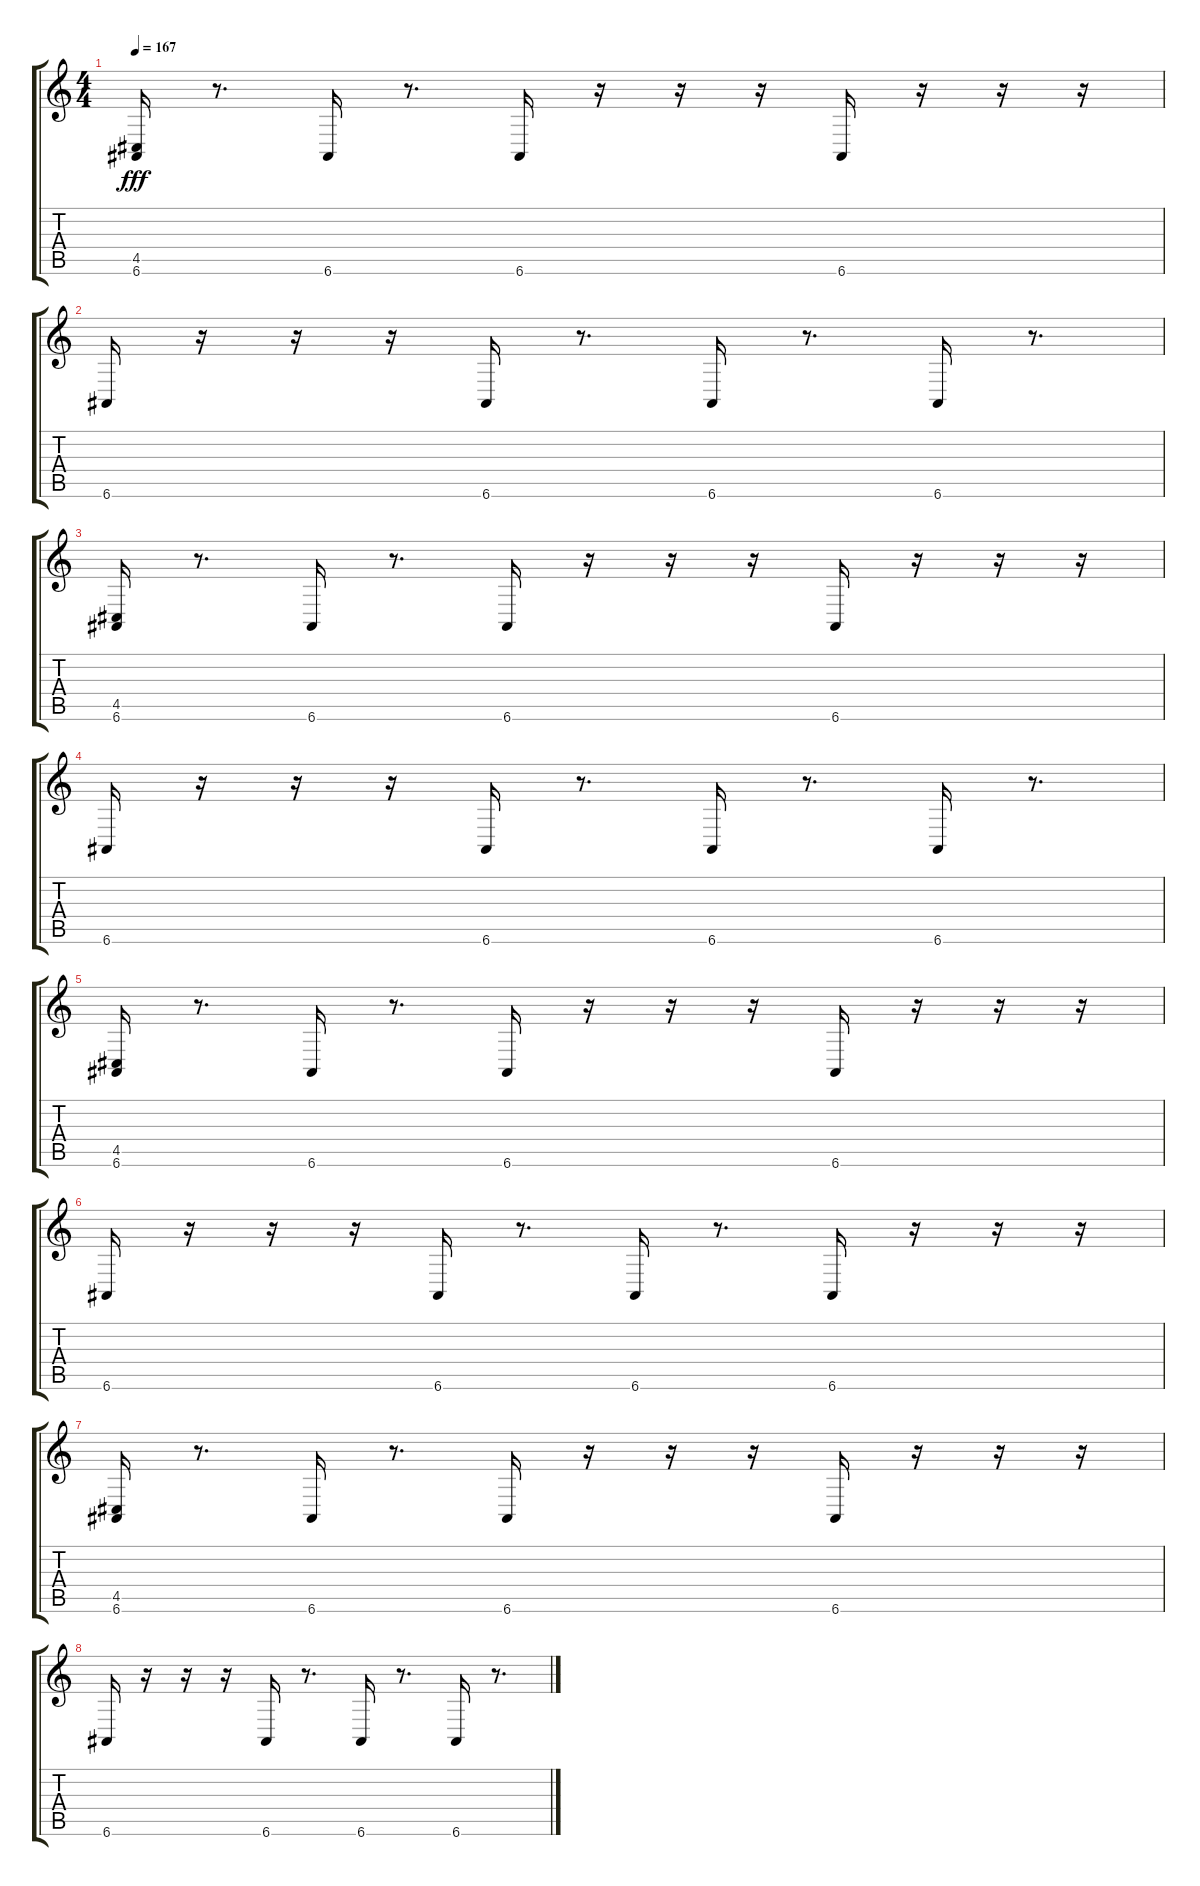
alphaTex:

\track "" {instrument tremolostrings}
\staff {score tabs}
\tuning (E4 B3 G3 D3 A2 E2) {hide}
\ts (4 4)
\tempo 167
\clef g2
\ks c
(4.5 6.6).16{dy fff} r.8{d} 6.6.16 r.8{d} 6.6.16 r.16 r.16 r.16 6.6.16 r.16 r.16 r.16 |
6.6.16 r.16 r.16 r.16 6.6.16 r.8{d} 6.6.16 r.8{d} 6.6.16 r.8{d} |
(4.5 6.6).16 r.8{d} 6.6.16 r.8{d} 6.6.16 r.16 r.16 r.16 6.6.16 r.16 r.16 r.16 |
6.6.16 r.16 r.16 r.16 6.6.16 r.8{d} 6.6.16 r.8{d} 6.6.16 r.8{d} |
(4.5 6.6).16 r.8{d} 6.6.16 r.8{d} 6.6.16 r.16 r.16 r.16 6.6.16 r.16 r.16 r.16 |
6.6.16 r.16 r.16 r.16 6.6.16 r.8{d} 6.6.16 r.8{d} 6.6.16 r.16 r.16 r.16 |
(4.5 6.6).16 r.8{d} 6.6.16 r.8{d} 6.6.16 r.16 r.16 r.16 6.6.16 r.16 r.16 r.16 |
6.6.16 r.16 r.16 r.16 6.6.16 r.8{d} 6.6.16 r.8{d} 6.6.16 r.8{d}
